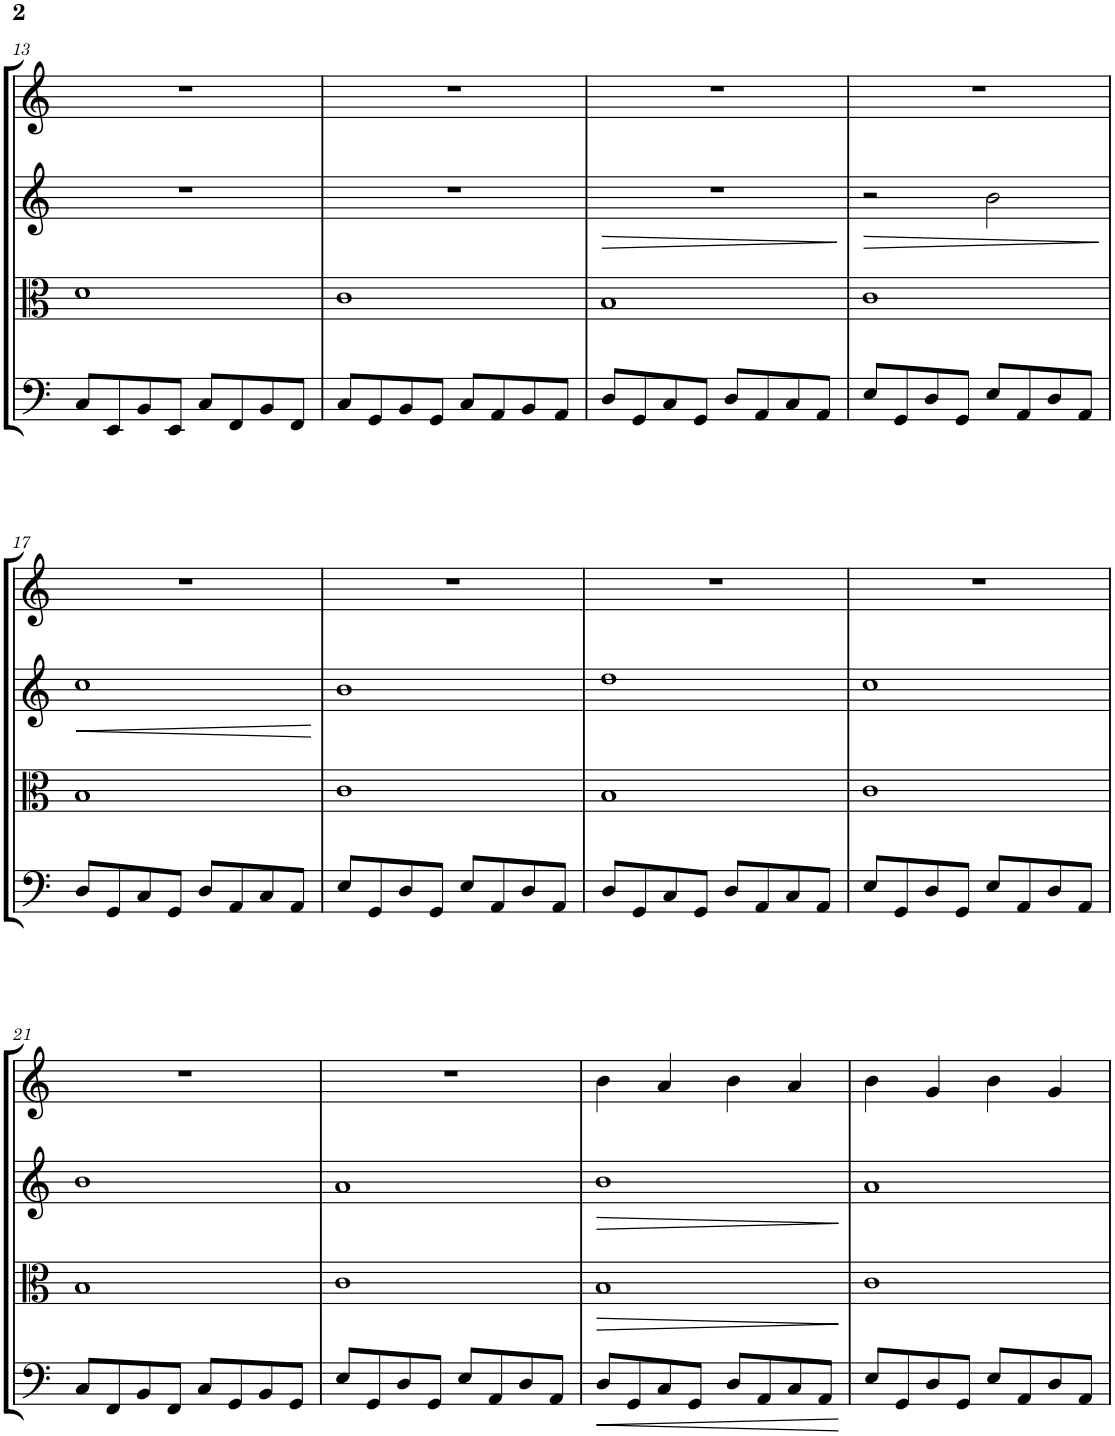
**kern	**dynam	**kern	**dynam	**kern	**dynam	**kern
*part4	*part4	*part3	*part3	*part2	*part2	*part1
*staff4	*staff4	*staff3	*staff3	*staff2	*staff2	*staff1
*I"Violoncello	*	*I"Viola	*	*I"Violin II	*	*I"Violin I
*I'Vc	*	*I'Vla	*	*I'Vln	*	*I'Vln
!!LO:PB:g=z
*clefF4	*	*clefC3	*	*clefG2	*	*clefG2
*k[]	*	*k[]	*	*k[]	*	*k[]
*M4/4	*	*M4/4	*	*M4/4	*	*M4/4
=13	=13	=13	=13	=13	=13	=13
8C/L	.	1d	.	1r	.	1r
8EE/	.	.	.	.	.	.
8BB/	.	.	.	.	.	.
8EE/J	.	.	.	.	.	.
8C/L	.	.	.	.	.	.
8FF/	.	.	.	.	.	.
8BB/	.	.	.	.	.	.
8FF/J	.	.	.	.	.	.
=14	=14	=14	=14	=14	=14	=14
8C/L	.	1c	.	1r	.	1r
8GG/	.	.	.	.	.	.
8BB/	.	.	.	.	.	.
8GG/J	.	.	.	.	.	.
8C/L	.	.	.	.	.	.
8AA/	.	.	.	.	.	.
8BB/	.	.	.	.	.	.
8AA/J	.	.	.	.	.	.
=15	=15	=15	=15	=15	=15	=15
!	!	!	!	!	!LO:HP:b	!
8D/L	.	1B	.	1r	>	1r
8GG/	.	.	.	.	.	.
8C/	.	.	.	.	.	.
8GG/J	.	.	.	.	.	.
8D/L	.	.	.	.	.	.
8AA/	.	.	.	.	.	.
8C/	.	.	.	.	.	.
8AA/J	.	.	.	.	.	.
.	.	.	.	.	]	.
=16	=16	=16	=16	=16	=16	=16
!	!	!	!	!	!LO:HP:b	!
8E/L	.	1c	.	2r	>	1r
8GG/	.	.	.	.	.	.
8D/	.	.	.	.	.	.
8GG/J	.	.	.	.	.	.
8E/L	.	.	.	2b\	.	.
8AA/	.	.	.	.	.	.
8D/	.	.	.	.	.	.
8AA/J	.	.	.	.	.	.
.	.	.	.	.	]	.
!!LO:LB:g=z
=17	=17	=17	=17	=17	=17	=17
!	!	!	!	!	!LO:HP:b	!
8D/L	.	1B	.	1cc	<	1r
8GG/	.	.	.	.	.	.
8C/	.	.	.	.	.	.
8GG/J	.	.	.	.	.	.
8D/L	.	.	.	.	.	.
8AA/	.	.	.	.	.	.
8C/	.	.	.	.	.	.
8AA/J	.	.	.	.	.	.
.	.	.	.	.	[	.
=18	=18	=18	=18	=18	=18	=18
8E/L	.	1c	.	1b	.	1r
8GG/	.	.	.	.	.	.
8D/	.	.	.	.	.	.
8GG/J	.	.	.	.	.	.
8E/L	.	.	.	.	.	.
8AA/	.	.	.	.	.	.
8D/	.	.	.	.	.	.
8AA/J	.	.	.	.	.	.
=19	=19	=19	=19	=19	=19	=19
8D/L	.	1B	.	1dd	.	1r
8GG/	.	.	.	.	.	.
8C/	.	.	.	.	.	.
8GG/J	.	.	.	.	.	.
8D/L	.	.	.	.	.	.
8AA/	.	.	.	.	.	.
8C/	.	.	.	.	.	.
8AA/J	.	.	.	.	.	.
=20	=20	=20	=20	=20	=20	=20
8E/L	.	1c	.	1cc	.	1r
8GG/	.	.	.	.	.	.
8D/	.	.	.	.	.	.
8GG/J	.	.	.	.	.	.
8E/L	.	.	.	.	.	.
8AA/	.	.	.	.	.	.
8D/	.	.	.	.	.	.
8AA/J	.	.	.	.	.	.
!!LO:LB:g=z
=21	=21	=21	=21	=21	=21	=21
8C/L	.	1B	.	1b	.	1r
8FF/	.	.	.	.	.	.
8BB/	.	.	.	.	.	.
8FF/J	.	.	.	.	.	.
8C/L	.	.	.	.	.	.
8GG/	.	.	.	.	.	.
8BB/	.	.	.	.	.	.
8GG/J	.	.	.	.	.	.
=22	=22	=22	=22	=22	=22	=22
8E/L	.	1c	.	1a	.	1r
8GG/	.	.	.	.	.	.
8D/	.	.	.	.	.	.
8GG/J	.	.	.	.	.	.
8E/L	.	.	.	.	.	.
8AA/	.	.	.	.	.	.
8D/	.	.	.	.	.	.
8AA/J	.	.	.	.	.	.
=23	=23	=23	=23	=23	=23	=23
!	!LO:HP:b	!	!LO:HP:b	!	!LO:HP:b	!
8D/L	<	1B	>	1b	>	4b\
8GG/	.	.	.	.	.	.
8C/	.	.	.	.	.	4a/
8GG/J	.	.	.	.	.	.
8D/L	.	.	.	.	.	4b\
8AA/	.	.	.	.	.	.
8C/	.	.	.	.	.	4a/
8AA/J	.	.	.	.	.	.
.	[	.	]	.	]	.
=24	=24	=24	=24	=24	=24	=24
8E/L	.	1c	.	1a	.	4b\
8GG/	.	.	.	.	.	.
8D/	.	.	.	.	.	4g/
8GG/J	.	.	.	.	.	.
8E/L	.	.	.	.	.	4b\
8AA/	.	.	.	.	.	.
8D/	.	.	.	.	.	4g/
8AA/J	.	.	.	.	.	.
=	=	=	=	=	=	=
*-	*-	*-	*-	*-	*-	*-
